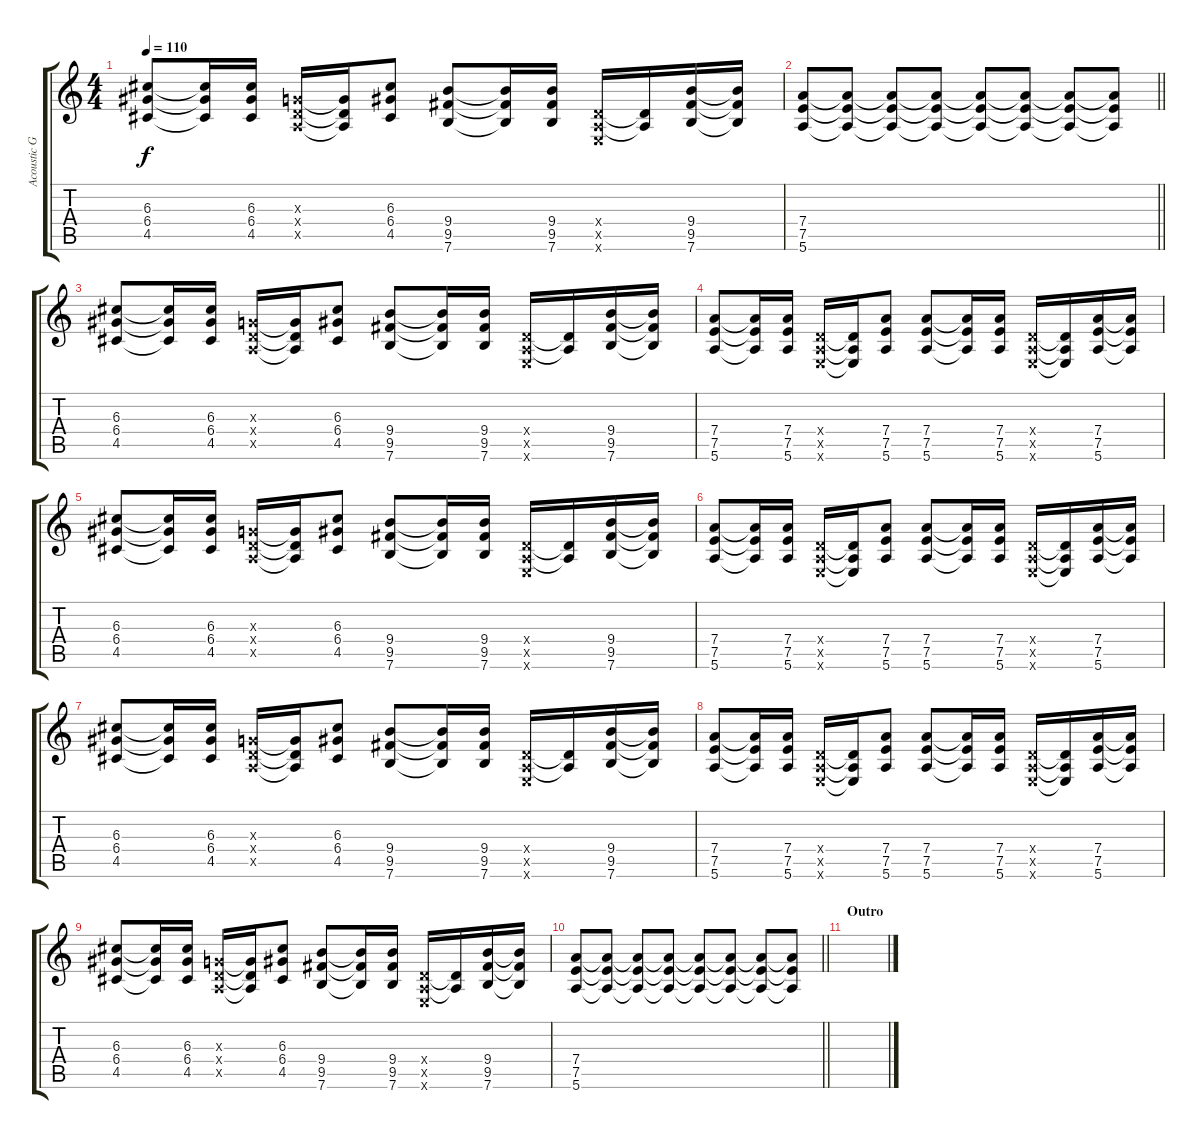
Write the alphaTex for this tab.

\track ("Acoustic Guitar" "Acoustic G") {instrument acousticguitarsteel}
\staff {score tabs}
\tuning (E4 B3 G3 D3 A2 E2) {hide}
\ts (4 4)
\tempo 110
\clef g2
\ks c
(6.3 6.4 4.5).8{dy f} (6.3{t} 6.4{t} 4.5{t}).16 (6.3 6.4 4.5).16 (0.3{x} 0.4{x} 0.5{x}).16 (0.3{t} 0.4{t} 0.5{t}).16 (6.3 6.4 4.5).8 (9.4 9.5 7.6).8 (9.4{t} 9.5{t} 7.6{t}).16 (9.4 9.5 7.6).16 (0.4{x} 0.5{x} 0.6{x}).16 (0.4{t} 0.5{t}).16 (9.4 9.5 7.6).16 (9.4{t} 9.5{t} 7.6{t}).16 |
\barLineRight lightlight
(7.4 7.5 5.6).8 (7.4{t} 7.5{t} 5.6{t}).8 (7.4{t} 7.5{t} 5.6{t}).8 (7.4{t} 7.5{t} 5.6{t}).8 (7.4{t} 7.5{t} 5.6{t}).8 (7.4{t} 7.5{t} 5.6{t}).8 (7.4{t} 7.5{t} 5.6{t}).8 (7.4{t} 7.5{t} 5.6{t}).8 |
(6.3 6.4 4.5).8 (6.3{t} 6.4{t} 4.5{t}).16 (6.3 6.4 4.5).16 (0.3{x} 0.4{x} 0.5{x}).16 (0.3{t} 0.4{t} 0.5{t}).16 (6.3 6.4 4.5).8 (9.4 9.5 7.6).8 (9.4{t} 9.5{t} 7.6{t}).16 (9.4 9.5 7.6).16 (0.4{x} 0.5{x} 0.6{x}).16 (0.4{t} 0.5{t}).16 (9.4 9.5 7.6).16 (9.4{t} 9.5{t} 7.6{t}).16 |
(7.4 7.5 5.6).8 (7.4{t} 7.5{t} 5.6{t}).16 (7.4 7.5 5.6).16 (0.4{x} 0.5{x} 0.6{x}).16 (0.4{t} 0.5{t} 0.6{t}).16 (7.4 7.5 5.6).8 (7.4 7.5 5.6).8 (7.4{t} 7.5{t} 5.6{t}).16 (7.4 7.5 5.6).16 (0.4{x} 0.5{x} 0.6{x}).16 (0.4{t} 0.5{t} 0.6{t}).16 (7.4 7.5 5.6).16 (7.4{t} 7.5{t} 5.6{t}).16 |
(6.3 6.4 4.5).8 (6.3{t} 6.4{t} 4.5{t}).16 (6.3 6.4 4.5).16 (0.3{x} 0.4{x} 0.5{x}).16 (0.3{t} 0.4{t} 0.5{t}).16 (6.3 6.4 4.5).8 (9.4 9.5 7.6).8 (9.4{t} 9.5{t} 7.6{t}).16 (9.4 9.5 7.6).16 (0.4{x} 0.5{x} 0.6{x}).16 (0.4{t} 0.5{t}).16 (9.4 9.5 7.6).16 (9.4{t} 9.5{t} 7.6{t}).16 |
(7.4 7.5 5.6).8 (7.4{t} 7.5{t} 5.6{t}).16 (7.4 7.5 5.6).16 (0.4{x} 0.5{x} 0.6{x}).16 (0.4{t} 0.5{t} 0.6{t}).16 (7.4 7.5 5.6).8 (7.4 7.5 5.6).8 (7.4{t} 7.5{t} 5.6{t}).16 (7.4 7.5 5.6).16 (0.4{x} 0.5{x} 0.6{x}).16 (0.4{t} 0.5{t} 0.6{t}).16 (7.4 7.5 5.6).16 (7.4{t} 7.5{t} 5.6{t}).16 |
(6.3 6.4 4.5).8 (6.3{t} 6.4{t} 4.5{t}).16 (6.3 6.4 4.5).16 (0.3{x} 0.4{x} 0.5{x}).16 (0.3{t} 0.4{t} 0.5{t}).16 (6.3 6.4 4.5).8 (9.4 9.5 7.6).8 (9.4{t} 9.5{t} 7.6{t}).16 (9.4 9.5 7.6).16 (0.4{x} 0.5{x} 0.6{x}).16 (0.4{t} 0.5{t}).16 (9.4 9.5 7.6).16 (9.4{t} 9.5{t} 7.6{t}).16 |
(7.4 7.5 5.6).8 (7.4{t} 7.5{t} 5.6{t}).16 (7.4 7.5 5.6).16 (0.4{x} 0.5{x} 0.6{x}).16 (0.4{t} 0.5{t} 0.6{t}).16 (7.4 7.5 5.6).8 (7.4 7.5 5.6).8 (7.4{t} 7.5{t} 5.6{t}).16 (7.4 7.5 5.6).16 (0.4{x} 0.5{x} 0.6{x}).16 (0.4{t} 0.5{t} 0.6{t}).16 (7.4 7.5 5.6).16 (7.4{t} 7.5{t} 5.6{t}).16 |
(6.3 6.4 4.5).8 (6.3{t} 6.4{t} 4.5{t}).16 (6.3 6.4 4.5).16 (0.3{x} 0.4{x} 0.5{x}).16 (0.3{t} 0.4{t} 0.5{t}).16 (6.3 6.4 4.5).8 (9.4 9.5 7.6).8 (9.4{t} 9.5{t} 7.6{t}).16 (9.4 9.5 7.6).16 (0.4{x} 0.5{x} 0.6{x}).16 (0.4{t} 0.5{t}).16 (9.4 9.5 7.6).16 (9.4{t} 9.5{t} 7.6{t}).16 |
\barLineRight lightlight
(7.4 7.5 5.6).8 (7.4{t} 7.5{t} 5.6{t}).8 (7.4{t} 7.5{t} 5.6{t}).8 (7.4{t} 7.5{t} 5.6{t}).8 (7.4{t} 7.5{t} 5.6{t}).8 (7.4{t} 7.5{t} 5.6{t}).8 (7.4{t} 7.5{t} 5.6{t}).8 (7.4{t} 7.5{t} 5.6{t}).8 |
\section ("" "Outro")
